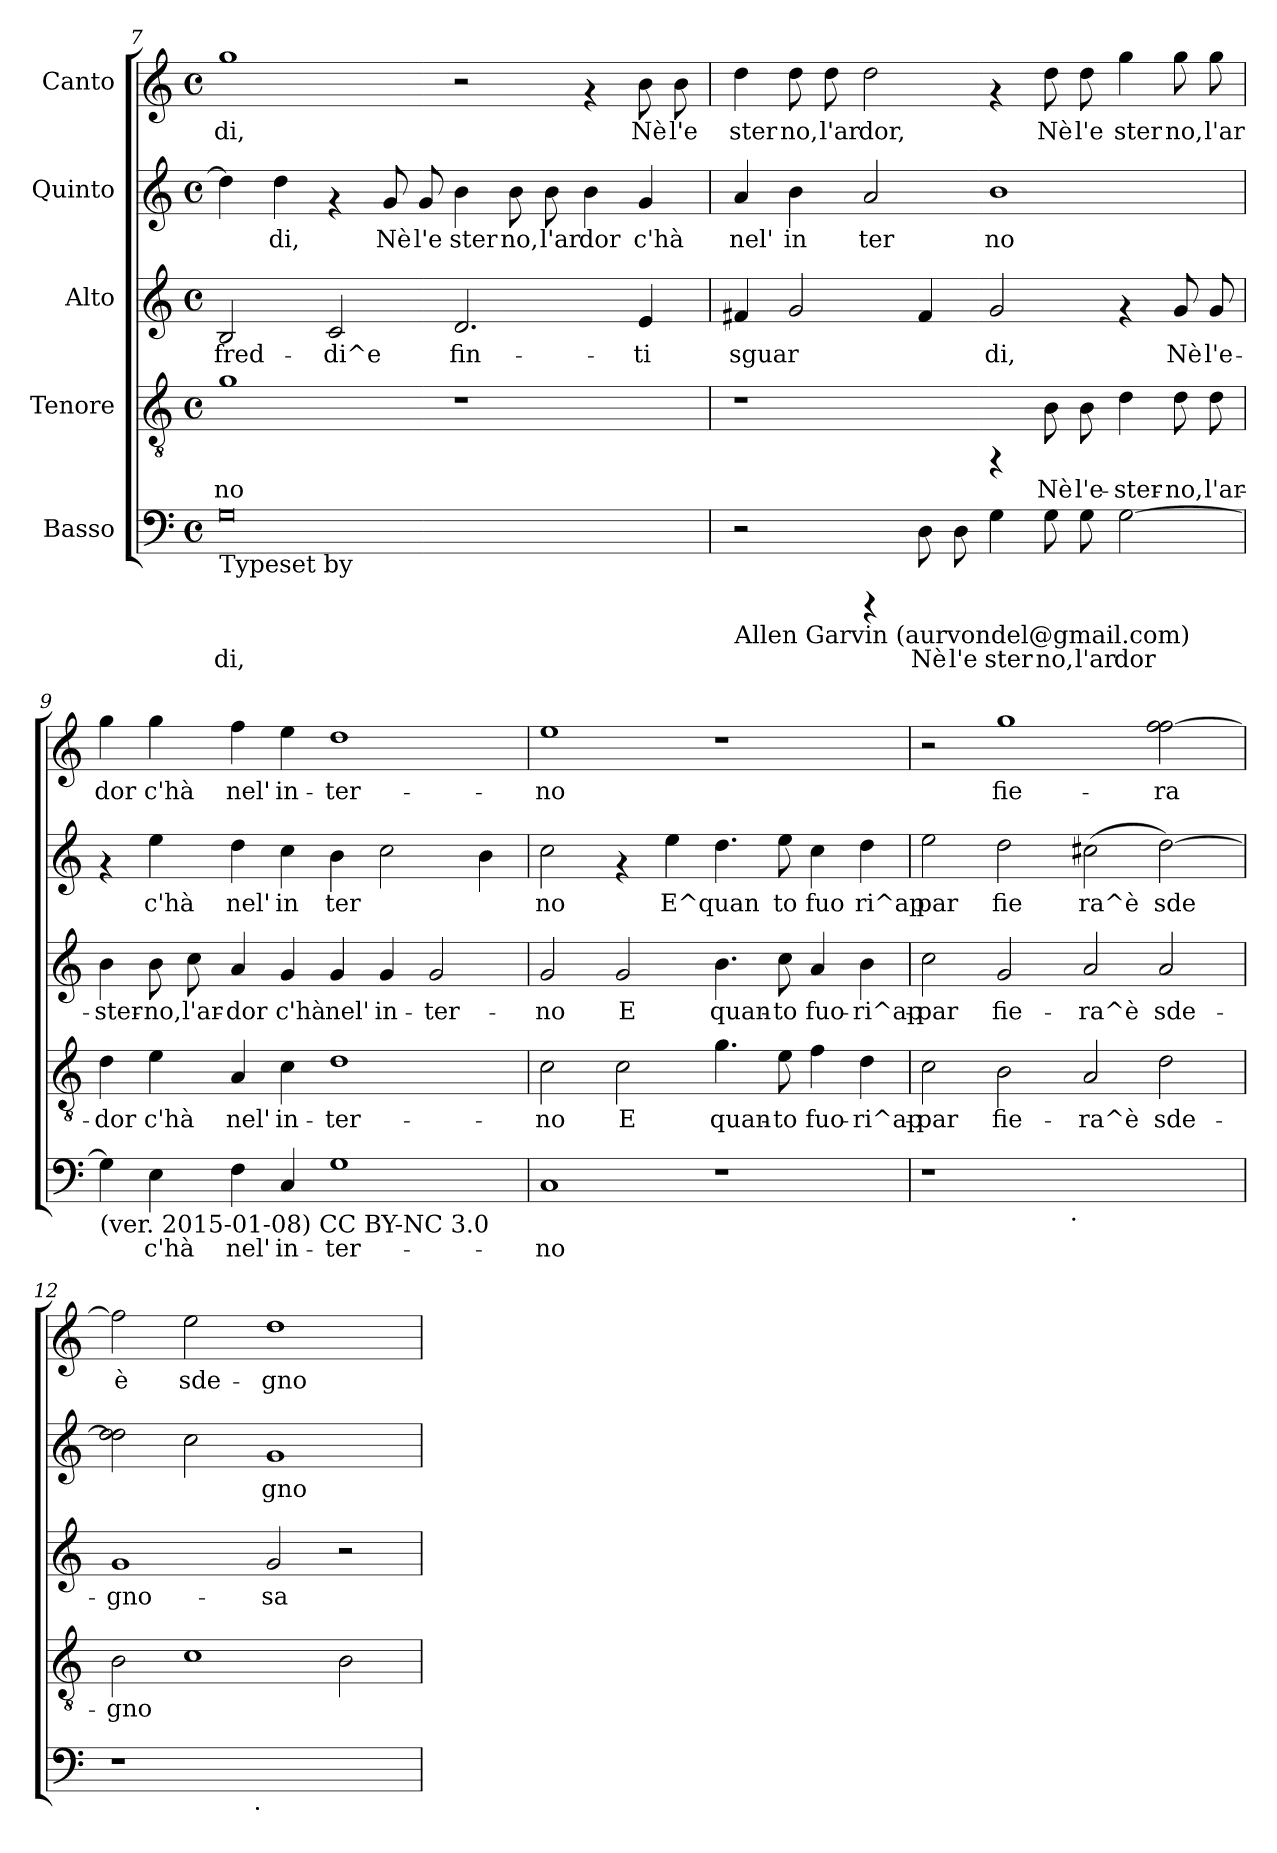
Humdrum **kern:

**kern	**text	**kern	**text	**kern	**text	**kern	**text	**kern	**text
*part5	*part5	*part4	*part4	*part3	*part3	*part2	*part2	*part1	*part1
*staff5	*staff5	*staff4	*staff4	*staff3	*staff3	*staff2	*staff2	*staff1	*staff1
*I"Basso	*	*I"Tenore	*	*I"Alto	*	*I"Quinto	*	*I"Canto	*
*clefF4	*	*clefGv2	*	*clefG2	*	*clefG2	*	*clefG2	*
*k[]	*	*k[]	*	*k[]	*	*k[]	*	*k[]	*
*C:	*	*C:	*	*C:	*	*C:	*	*C:	*
*M4/4	*	*M4/4	*	*M4/4	*	*M4/4	*	*M4/4	*
*met(c)	*	*met(c)	*	*met(c)	*	*met(c)	*	*met(c)	*
=7	=7	=7	=7	=7	=7	=7	=7	=7	=7
!LO:TX:b:t=Typeset by	!	!	!	!	!	!	!	!	!
!	!LO:LY:b:cj	!	!LO:LY:b:cj	!	!LO:LY:b:cj	!	!LO:LY:b	!	!LO:LY:b:cj
0G	di,	1g	-no	2B/	fred-	4dd\]	.	1gg	di,
!	!	!	!	!	!	!	!LO:LY:b	!	!
.	.	.	.	.	.	4dd\	di,	.	.
!	!	!	!	!	!LO:LY:b:cj	!	!	!	!
.	.	.	.	2c/	-di^e	4rf	.	.	.
!	!	!	!	!	!	!	!LO:LY:b	!	!
.	.	.	.	.	.	8g/	Nè	.	.
!	!	!	!	!	!	!	!LO:LY:b	!	!
.	.	.	.	.	.	8g/	l'e	.	.
!	!	!	!	!	!LO:LY:b:cj	!	!LO:LY:b	!	!
.	.	1r	.	2.d/	fin-	4b\	ster	2r	.
!	!	!	!	!	!	!	!LO:LY:b	!	!
.	.	.	.	.	.	8b\	no,	.	.
!	!	!	!	!	!	!	!LO:LY:b	!	!
.	.	.	.	.	.	8b\	l'ar	.	.
!	!	!	!	!	!	!	!LO:LY:b	!	!
.	.	.	.	.	.	4b\	dor	4rf	.
!	!	!	!	!	!LO:LY:b:cj	!	!LO:LY:b	!	!LO:LY:b:cj
.	.	.	.	4e/	-ti	4g/	c'hà	8b\	Nè
!	!	!	!	!	!	!	!	!	!LO:LY:b:cj
.	.	.	.	.	.	.	.	8b\	l'e
=8	=8	=8	=8	=8	=8	=8	=8	=8	=8
!LO:TX:b:t=Allen Garvin (aurvondel@gmail.com)	!	!	!	!	!	!	!	!	!
!	!	!	!	!	!LO:LY:b:cj	!	!LO:LY:b	!	!LO:LY:b:cj
2r	.	1r	.	4f#X/	sguar-	4a/	nel'	4dd\	ster
!	!	!	!	!	!LO:LY:b:cj	!	!LO:LY:b	!	!LO:LY:b:cj
.	.	.	.	2g/	--	4b\	in	8dd\	no,
!	!	!	!	!	!	!	!	!	!LO:LY:b:cj
.	.	.	.	.	.	.	.	8dd\	l'ar
!	!	!	!	!	!	!	!LO:LY:b	!	!LO:LY:b:cj
4rCCC	.	.	.	.	.	2a/	ter	2dd\	dor,
!	!LO:LY:b:cj	!	!	!	!LO:LY:b:cj	!	!	!	!
8D\	Nè	.	.	4f#/	--	.	.	.	.
!	!LO:LY:b:cj	!	!	!	!	!	!	!	!
8D\	l'e	.	.	.	.	.	.	.	.
!	!LO:LY:b:cj	!	!	!	!LO:LY:b:cj	!	!LO:LY:b	!	!
4G\	ster	4rFF	.	2g/	-di,	1b	no	4rf	.
!	!LO:LY:b:cj	!	!LO:LY:b:cj	!	!	!	!	!	!LO:LY:b:cj
8G\	no,	8B\	Nè	.	.	.	.	8dd\	Nè
!	!LO:LY:b:cj	!	!LO:LY:b:cj	!	!	!	!	!	!LO:LY:b:cj
8G\	l'ar	8B\	l'e-	.	.	.	.	8dd\	l'e
!	!LO:LY:b:cj	!	!LO:LY:b:cj	!	!	!	!	!	!LO:LY:b:cj
[>2G\	dor	4d\	-ster-	4rf	.	.	.	4gg\	ster
!	!	!	!LO:LY:b:cj	!	!LO:LY:b:cj	!	!	!	!LO:LY:b:cj
.	.	8d\	-no,	8g/	Nè	.	.	8gg\	no,
!	!	!	!LO:LY:b:cj	!	!LO:LY:b:cj	!	!	!	!LO:LY:b:cj
.	.	8d\	l'ar-	8g/	l'e-	.	.	8gg\	l'ar
!!LO:PB:g=z
=9	=9	=9	=9	=9	=9	=9	=9	=9	=9
!LO:TX:b:t=(ver. 2015-01-08) CC BY-NC 3.0	!	!	!	!	!	!	!	!	!
!	!LO:LY:b:cj	!	!LO:LY:b:cj	!	!LO:LY:b:cj	!	!	!	!LO:LY:b:cj
4G\]	.	4d\	-dor	4b\	-ster-	4rf	.	4gg\	dor
!	!LO:LY:b:cj	!	!LO:LY:b:cj	!	!LO:LY:b:cj	!	!LO:LY:b	!	!LO:LY:b:cj
4E\	c'hà	4e\	c'hà	8b\	-no,	4ee\	c'hà	4gg\	c'hà
!	!	!	!	!	!LO:LY:b:cj	!	!	!	!
.	.	.	.	8cc\	l'ar-	.	.	.	.
!	!LO:LY:b:cj	!	!LO:LY:b:cj	!	!LO:LY:b:cj	!	!LO:LY:b	!	!LO:LY:b:cj
4F\	nel'	4A/	nel'	4a/	-dor	4dd\	nel'	4ff\	nel'
!	!LO:LY:b:cj	!	!LO:LY:b:cj	!	!LO:LY:b:cj	!	!LO:LY:b	!	!LO:LY:b:cj
4C/	in-	4c\	in-	4g/	c'hà	4cc\	in	4ee\	in-
!	!LO:LY:b:cj	!	!LO:LY:b:cj	!	!LO:LY:b:cj	!	!LO:LY:b	!	!LO:LY:b:cj
1G	-ter-	1d	-ter-	4g/	nel'	4b\	ter	1dd	-ter-
!	!	!	!	!	!LO:LY:b:cj	!	!LO:LY:b	!	!
.	.	.	.	4g/	in-	2cc\	.	.	.
!	!	!	!	!	!LO:LY:b:cj	!	!	!	!
.	.	.	.	2g/	-ter-	.	.	.	.
!	!	!	!	!	!	!	!LO:LY:b	!	!
.	.	.	.	.	.	4b\	.	.	.
=10	=10	=10	=10	=10	=10	=10	=10	=10	=10
!	!LO:LY:b:cj	!	!LO:LY:b:cj	!	!LO:LY:b:cj	!	!LO:LY:b	!	!LO:LY:b:cj
1C	-no	2c\	-no	2g/	-no	2cc\	no	1ee	-no
!	!	!	!LO:LY:b:cj	!	!LO:LY:b:cj	!	!	!	!
.	.	2c\	E	2g/	E	4rf	.	.	.
!	!	!	!	!	!	!	!LO:LY:b	!	!
.	.	.	.	.	.	4ee\	E^quan	.	.
!	!	!	!LO:LY:b:cj	!	!LO:LY:b:cj	!	!LO:LY:b	!	!
1r	.	4.g\	quan-	4.b\	quan-	4.dd\	.	1r	.
!	!	!	!LO:LY:b:cj	!	!LO:LY:b:cj	!	!LO:LY:b	!	!
.	.	8e\	-to	8cc\	-to	8ee\	to	.	.
!	!	!	!LO:LY:b:cj	!	!LO:LY:b:cj	!	!LO:LY:b	!	!
.	.	4f\	fuo-	4a/	fuo-	4cc\	fuo	.	.
!	!	!	!LO:LY:b:cj	!	!LO:LY:b:cj	!	!LO:LY:b	!	!
.	.	4d\	-ri^ap-	4b\	-ri^ap-	4dd\	ri^ap	.	.
=11	=11	=11	=11	=11	=11	=11	=11	=11	=11
!	!	!	!LO:LY:b:cj	!	!LO:LY:b:cj	!	!LO:LY:b	!	!
*^	*	*	*	*	*	*	*	*	*
1r	2ryy	.	2c\	-par	2cc\	-par	2ee\	par	2r	.
!	!	!	!	!LO:LY:b:cj	!	!LO:LY:b:cj	!	!LO:LY:b	!	!LO:LY:b:cj
.	4...ryy	.	2B\	fie-	2g/	fie-	2dd\	fie	1gg	fie-
!	!LO:TX:b:t=.	!	!	!	!	!	!	!	!	!
.	1ryy	.	.	.	.	.	.	.	.	.
!	!	!	!	!LO:LY:b:cj	!	!LO:LY:b:cj	!	!LO:LY:b	!	!
1ryy	.	.	2A/	-ra^è	2a/	-ra^è	(<2cc#X\	ra^è	.	.
!	!	!	!	!LO:LY:b:cj	!	!LO:LY:b:cj	!	!LO:LY:b	!	!LO:LY:b:cj
.	.	.	2d\	sde-	2a/	sde-	[>2dd\)	sde	2ff\ [>2ff\	-ra
.	32ryy	.	.	.	.	.	.	.	.	.
=12	=12	=12	=12	=12	=12	=12	=12	=12	=12	=12
!	!	!	!	!LO:LY:b:cj	!	!LO:LY:b:cj	!	!LO:LY:b	!	!LO:LY:b:cj
1r	2ryy	.	2B\	-gno-	1g	-gno-	2dd\ 2dd\]	.	2ff\]	è
!	!	!	!	!LO:LY:b:cj	!	!	!	!LO:LY:b	!	!LO:LY:b:cj
.	4...ryy	.	1c	--	.	.	2cc\	.	2ee\	sde-
!	!LO:TX:b:t=.	!	!	!	!	!	!	!	!	!
.	1ryy	.	.	.	.	.	.	.	.	.
!	!	!	!	!	!	!LO:LY:b:cj	!	!LO:LY:b	!	!LO:LY:b:cj
1ryy	.	.	.	.	2g/	-sa	1g	gno	1dd	-gno-
!	!	!	!	!LO:LY:b:cj	!	!	!	!	!	!
.	.	.	2B\	--	2r	.	.	.	.	.
.	32ryy	.	.	.	.	.	.	.	.	.
*v	*v	*	*	*	*	*	*	*	*	*
=	=	=	=	=	=	=	=	=	=
*-	*-	*-	*-	*-	*-	*-	*-	*-	*-
